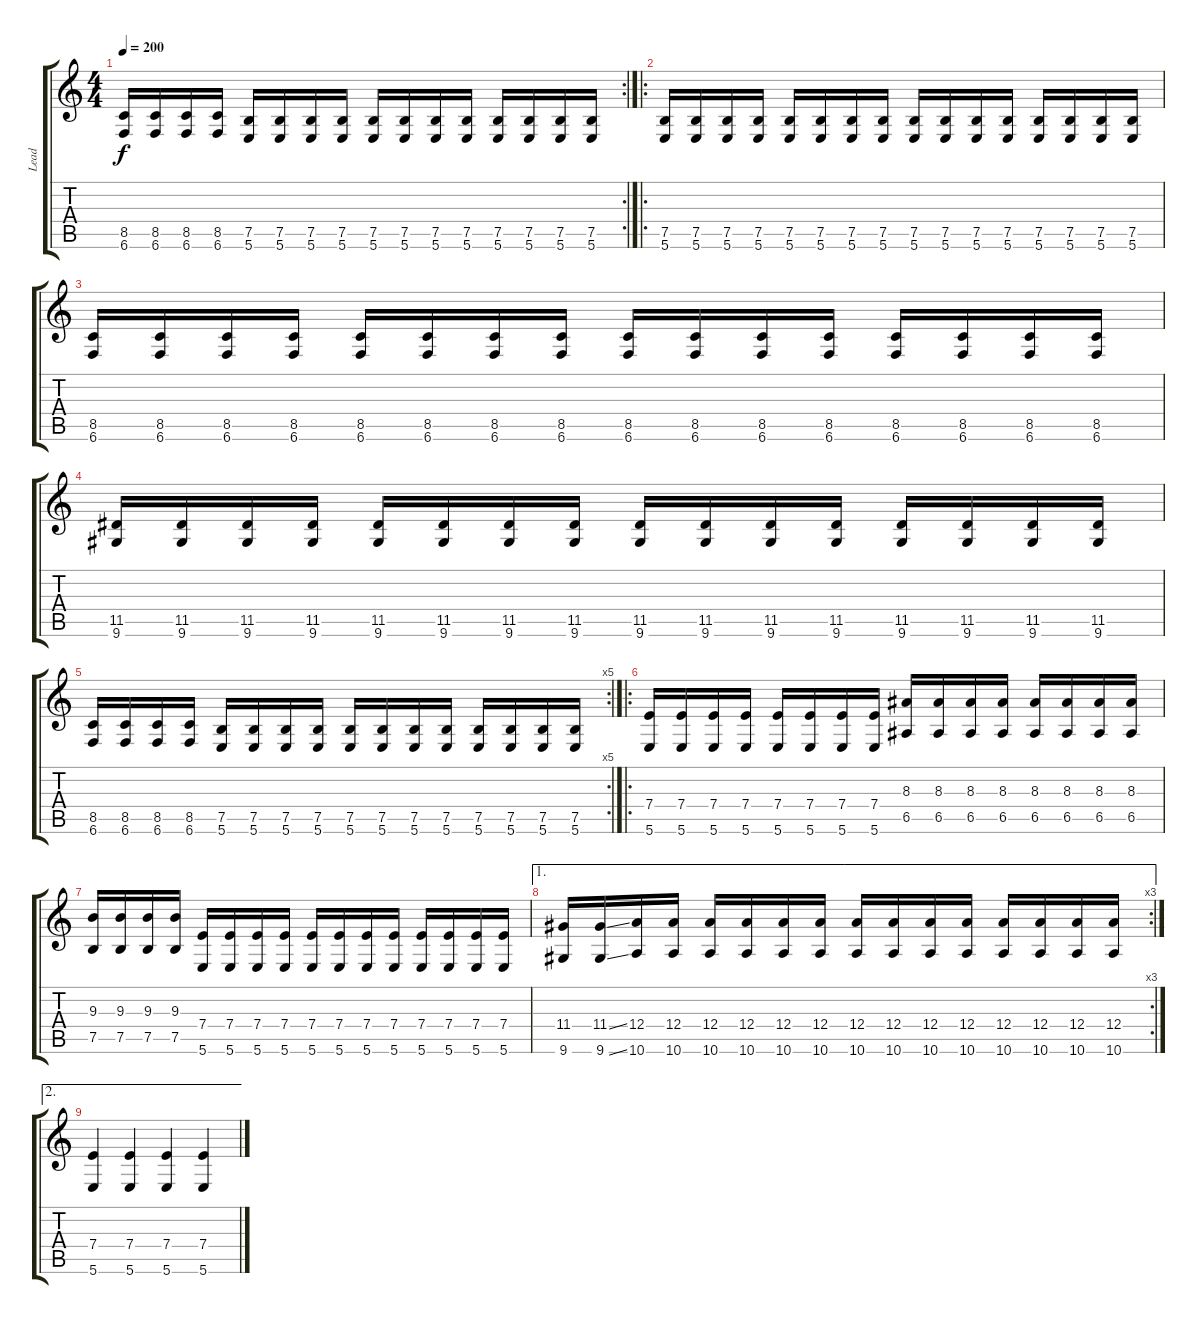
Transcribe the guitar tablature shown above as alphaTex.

\track ("Lead" "Lead") {instrument distortionguitar}
\staff {score tabs}
\tuning (B3 Gb3 D3 A2 E2 B1) {hide}
\rc 2
\ts (4 4)
\tempo 200
\clef g2
\ks c
(8.5 6.6).16{dy f} (8.5 6.6).16 (8.5 6.6).16 (8.5 6.6).16 (7.5 5.6).16 (7.5 5.6).16 (7.5 5.6).16 (7.5 5.6).16 (7.5 5.6).16 (7.5 5.6).16 (7.5 5.6).16 (7.5 5.6).16 (7.5 5.6).16 (7.5 5.6).16 (7.5 5.6).16 (7.5 5.6).16 |
\ro
(7.5 5.6).16 (7.5 5.6).16 (7.5 5.6).16 (7.5 5.6).16 (7.5 5.6).16 (7.5 5.6).16 (7.5 5.6).16 (7.5 5.6).16 (7.5 5.6).16 (7.5 5.6).16 (7.5 5.6).16 (7.5 5.6).16 (7.5 5.6).16 (7.5 5.6).16 (7.5 5.6).16 (7.5 5.6).16 |
(8.5 6.6).16 (8.5 6.6).16 (8.5 6.6).16 (8.5 6.6).16 (8.5 6.6).16 (8.5 6.6).16 (8.5 6.6).16 (8.5 6.6).16 (8.5 6.6).16 (8.5 6.6).16 (8.5 6.6).16 (8.5 6.6).16 (8.5 6.6).16 (8.5 6.6).16 (8.5 6.6).16 (8.5 6.6).16 |
(11.5 9.6).16 (11.5 9.6).16 (11.5 9.6).16 (11.5 9.6).16 (11.5 9.6).16 (11.5 9.6).16 (11.5 9.6).16 (11.5 9.6).16 (11.5 9.6).16 (11.5 9.6).16 (11.5 9.6).16 (11.5 9.6).16 (11.5 9.6).16 (11.5 9.6).16 (11.5 9.6).16 (11.5 9.6).16 |
\rc 5
(8.5 6.6).16 (8.5 6.6).16 (8.5 6.6).16 (8.5 6.6).16 (7.5 5.6).16 (7.5 5.6).16 (7.5 5.6).16 (7.5 5.6).16 (7.5 5.6).16 (7.5 5.6).16 (7.5 5.6).16 (7.5 5.6).16 (7.5 5.6).16 (7.5 5.6).16 (7.5 5.6).16 (7.5 5.6).16 |
\ro
(7.4 5.6).16 (7.4 5.6).16 (7.4 5.6).16 (7.4 5.6).16 (7.4 5.6).16 (7.4 5.6).16 (7.4 5.6).16 (7.4 5.6).16 (8.3 6.5).16 (8.3 6.5).16 (8.3 6.5).16 (8.3 6.5).16 (8.3 6.5).16 (8.3 6.5).16 (8.3 6.5).16 (8.3 6.5).16 |
(9.3 7.5).16 (9.3 7.5).16 (9.3 7.5).16 (9.3 7.5).16 (7.4 5.6).16 (7.4 5.6).16 (7.4 5.6).16 (7.4 5.6).16 (7.4 5.6).16 (7.4 5.6).16 (7.4 5.6).16 (7.4 5.6).16 (7.4 5.6).16 (7.4 5.6).16 (7.4 5.6).16 (7.4 5.6).16 |
\ae 1
\rc 3
(11.4 9.6).16 (11.4{ss} 9.6{ss}).16 (12.4 10.6).16 (12.4 10.6).16 (12.4 10.6).16 (12.4 10.6).16 (12.4 10.6).16 (12.4 10.6).16 (12.4 10.6).16 (12.4 10.6).16 (12.4 10.6).16 (12.4 10.6).16 (12.4 10.6).16 (12.4 10.6).16 (12.4 10.6).16 (12.4 10.6).16 |
\ae 2
(7.4 5.6).4 (7.4 5.6).4 (7.4 5.6).4 (7.4 5.6).4
